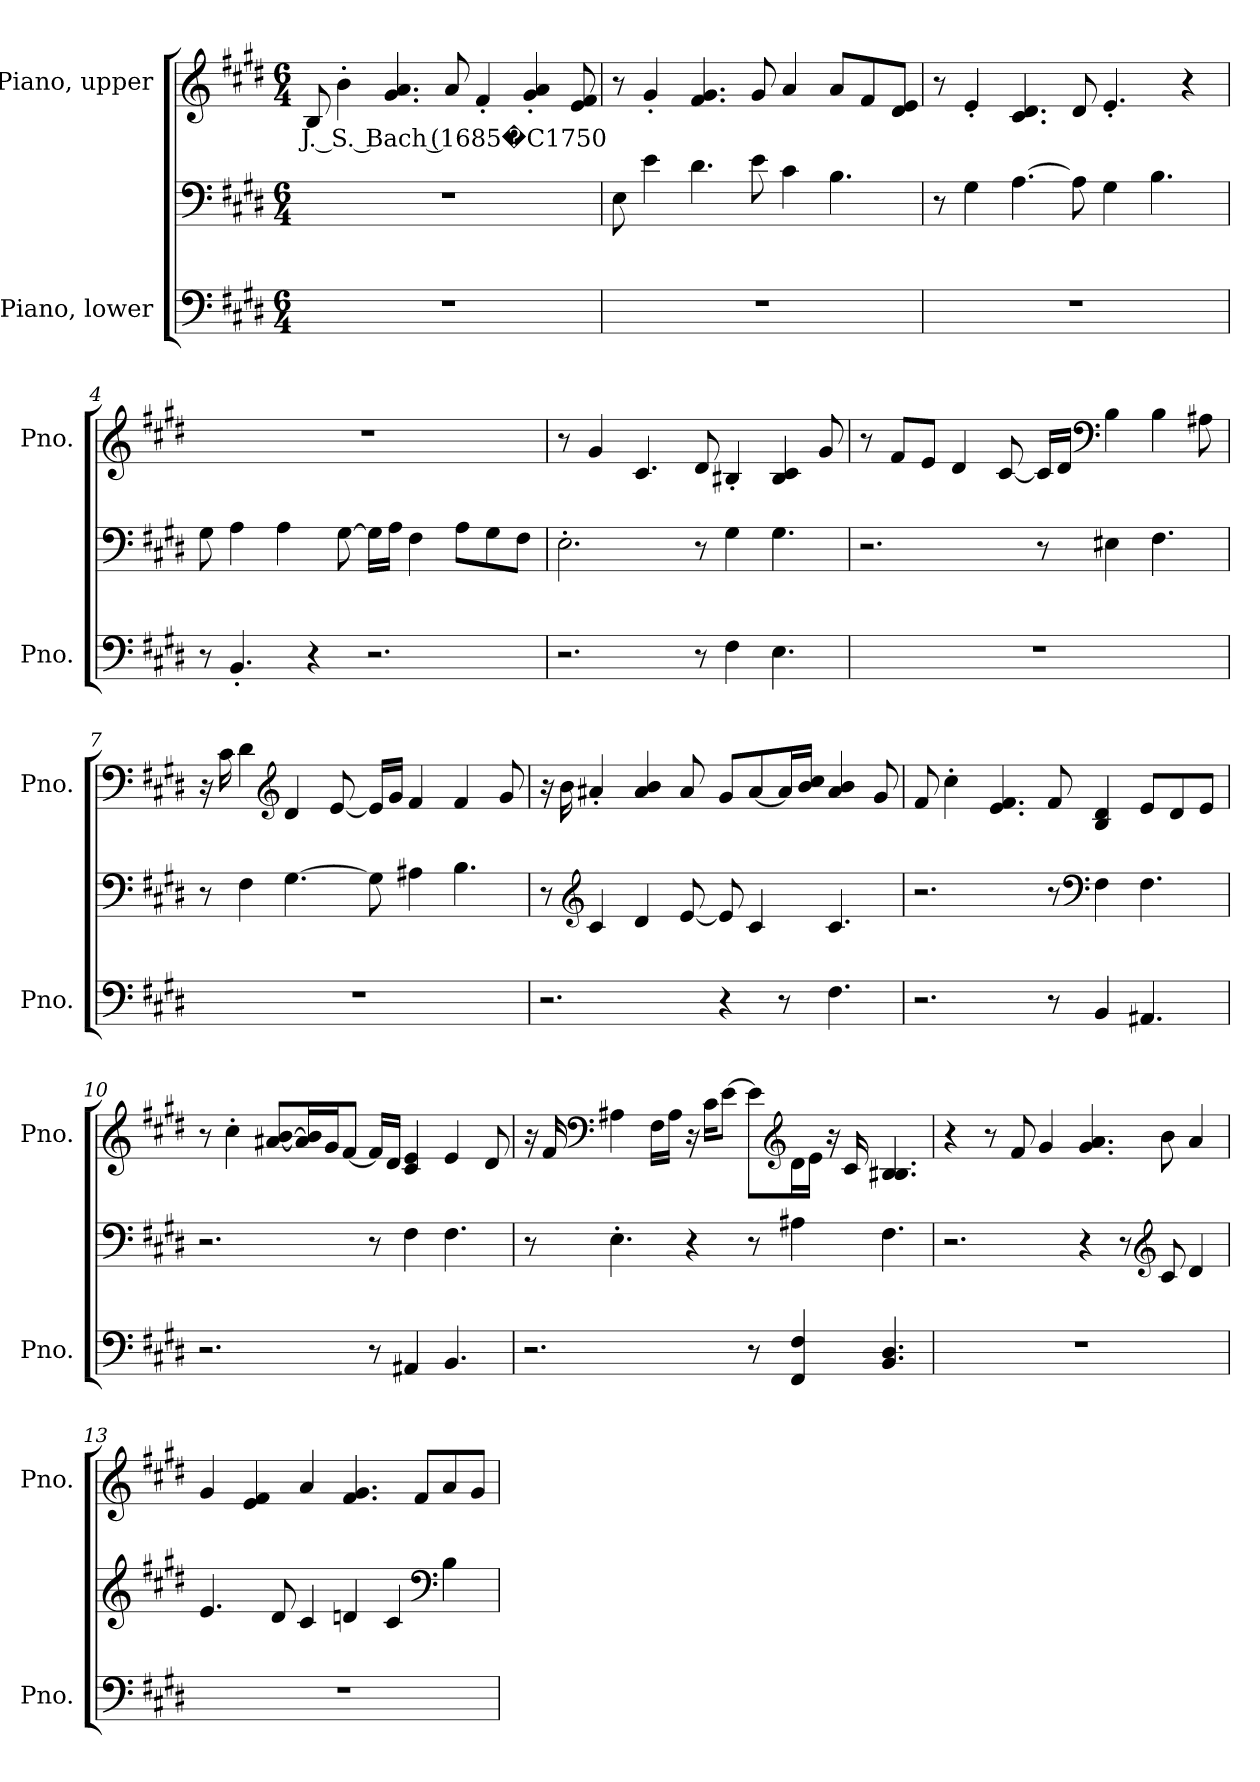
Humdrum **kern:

**kern	**kern	**kern	**text
*part2	*part2	*part1	*part1
*staff3	*staff2	*staff1	*staff1
*I"Piano, lower	*	*I"Piano, upper	*
*I'Pno.	*	*I'Pno.	*
*clefF4	*clefF4	*clefG2	*
*k[f#c#g#d#]	*k[f#c#g#d#]	*k[f#c#g#d#]	*
*M6/4	*M6/4	*M6/4	*
*MM60	*MM60	*MM60	*
=1	=1	=1	=1
!	!	!	!LO:LY:b
1.r	1.r	8B/	J. S. Bach (1685�C1750
.	.	4b'\	.
.	.	4.g#/ 4.a/	.
.	.	8a/	.
.	.	4f#'/	.
.	.	4g#/' 4a/'	.
.	.	8e/ 8f#/	.
=2	=2	=2	=2
1.r	8E\	8r	.
.	4e\	4g#'/	.
.	4.d#\	4.f#/ 4.g#/	.
.	8e\	8g#/	.
.	4c#\	4a/	.
.	4.B\	8a/L	.
.	.	8f#/	.
.	.	8d#/ 8e/J	.
!!LO:LB:g=z
=3	=3	=3	=3
1.r	8r	8r	.
.	4G#\	4e'/	.
.	[4.A\	4.c#/ 4.d#/	.
.	8A\]	8d#/	.
.	4G#\	4.e'/	.
.	4.B\	.	.
.	.	4r	.
=4	=4	=4	=4
8r	8G#\	1.r	.
4.BB'/	4A\	.	.
.	4A\	.	.
4r	.	.	.
.	[8G#\	.	.
2.r	16G#\LL]	.	.
.	16A\JJ	.	.
.	4F#\	.	.
.	8A\L	.	.
.	8G#\	.	.
.	8F#\J	.	.
=5	=5	=5	=5
2.r	2.E'\	8r	.
.	.	4g#/	.
.	.	4.c#/	.
8r	8r	8d#/	.
4F#\	4G#\	4B#X'/	.
4.E\	4.G#\	4B#/ 4c#/	.
.	.	8g#/	.
!!LO:LB:g=z
=6	=6	=6	=6
1.r	2.r	8r	.
.	.	8f#/L	.
.	.	8e/J	.
.	.	4d#/	.
.	.	[8c#/	.
.	8r	16c#/LL]	.
.	.	16d#/JJ	.
*	*	*clefF4	*
.	4E#X\	4B\	.
.	4.F#\	4B\	.
.	.	8A#X\	.
=7	=7	=7	=7
1.r	8r	16r	.
.	.	16c#\	.
.	4F#\	4d#\	.
*	*	*clefG2	*
.	[4.G#\	4d#/	.
.	.	[8e/	.
.	8G#\]	16e/LL]	.
.	.	16g#/JJ	.
.	4A#X\	4f#/	.
.	4.B\	4f#/	.
.	.	8g#/	.
!!LO:LB:g=z
=8	=8	=8	=8
2.r	8r	16r	.
.	.	16b\	.
*	*clefG2	*	*
.	4c#/	4a#X'/	.
.	4d#/	4a#/ 4b/	.
.	[8e/	8a#/	.
4r	8e/]	8g#/L	.
.	4c#/	[8a#/	.
8r	.	16a#/L]	.
.	.	16b/ 16cc#/JJ	.
4.F#\	4.c#/	4a#/ 4b/	.
.	.	8g#/	.
=9	=9	=9	=9
2.r	2.r	8f#/	.
.	.	4cc#'\	.
.	.	4.e/ 4.f#/	.
8r	8r	8f#/	.
*	*clefF4	*	*
4BB/	4F#\	4B/ 4d#/	.
4.AA#X/	4.F#\	8e/L	.
.	.	8d#/	.
.	.	8e/J	.
!!LO:PB:g=z
=10	=10	=10	=10
2.r	2.r	8r	.
.	.	4cc#'\	.
.	.	[8a#X/ [8b/L	.
.	.	16a#/] 16b/]L	.
.	.	16g#/J	.
.	.	[8f#/J	.
8r	8r	16f#/LL]	.
.	.	16d#/JJ	.
4AA#X/	4F#\	4c#/ 4e/	.
4.BB/	4.F#\	4e/	.
.	.	8d#/	.
=11	=11	=11	=11
2.r	8r	16r	.
.	.	16f#/	.
*	*	*clefF4	*
.	4.E'\	4A#X\	.
.	.	16F#\LL	.
.	.	16A#\JJ	.
.	4r	16r	.
.	.	16c#\KL	.
.	.	[8e\J	.
8r	8r	8e\L]	.
*	*	*clefG2	*
4FF#/ 4F#/	4A#X\	16d#\L	.
.	.	16e\JJ	.
.	.	16r	.
.	.	16c#/	.
4.BB/ 4.D#/	4.F#\	4.B/ 4.B#X/	.
!!LO:LB:g=z
=12	=12	=12	=12
1.r	2.r	4r	.
.	.	8r	.
.	.	8f#/	.
.	.	4g#/	.
.	4r	4.g#/ 4.a/	.
.	8r	.	.
*	*clefG2	*	*
.	8c#/	8b\	.
.	4d#/	4a/	.
=13	=13	=13	=13
1.r	4.e/	4g#/	.
.	.	4e/ 4f#/	.
.	8d#/	.	.
.	4c#/	4a/	.
.	4dn/	4.f#/ 4.g#/	.
.	4c#/	.	.
.	.	8f#/L	.
*	*clefF4	*	*
.	4B\	8a/	.
.	.	8g#/J	.
=	=	=	=
*-	*-	*-	*-
